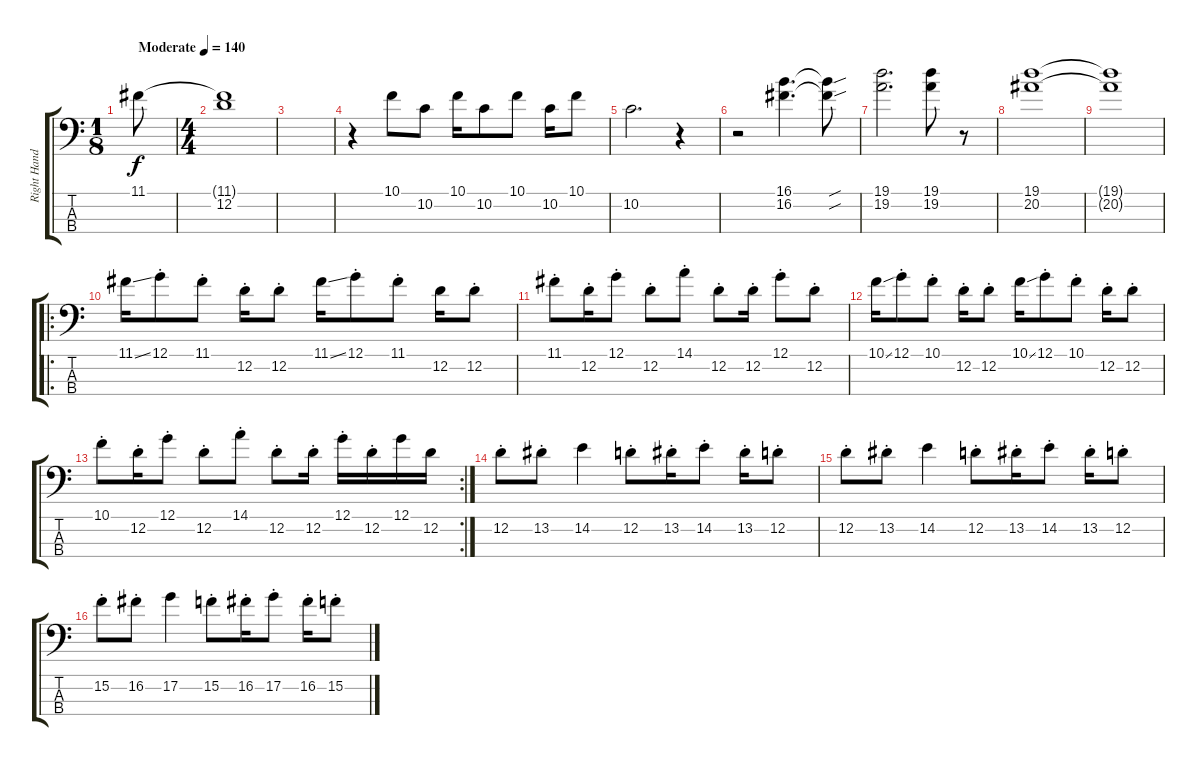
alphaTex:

\track ("Right Hand Tap" "Right Hand") {instrument electricbassfinger}
\staff {score tabs}
\tuning (G2 D2 A1 E1) {hide}
\ts (1 8)
\tempo (140 "Moderate")
\clef f4
\ks c
11.1.8{dy f instrument electricbassfinger} |
\ts (4 4)
(11.1{t} 12.2).1 |
|
r.4 10.1.8 10.2.8 10.1.16 10.2.8 10.1.8 10.2.16 10.1.8 |
10.2.2{d} r.4 |
r.2 (16.1 16.2).4{d} (16.1{sou t} 16.2{sou t}).8 |
(19.1 19.2).2{d} (19.1 19.2).8 r.8 |
(19.1 20.2).1 |
(19.1{t} 20.2{t}).1 |
\ro
11.1{ss}.16 12.1{st}.8 11.1{st}.8 12.2{st}.16 12.2{st}.8 11.1{ss}.16 12.1{st}.8 11.1{st}.8 12.2.16 12.2{st}.8 |
11.1{st}.8 12.2{st}.16 12.1{st}.8 12.2{st}.8 14.1{st}.8 12.2{st}.8 12.2{st}.16 12.1{st}.8 12.2{st}.8 |
10.1{ss}.16 12.1{st}.8 10.1{st}.8 12.2{st}.16 12.2{st}.8 10.1{ss}.16 12.1{st}.8 10.1{st}.8 12.2{st}.16 12.2{st}.8 |
\rc 2
10.1{st}.8 12.2{st}.16 12.1{st}.8 12.2{st}.8 14.1{st}.8 12.2{st}.8 12.2{st}.16 12.1{st}.16 12.2{st}.16 12.1.16 12.2.16 |
12.2{st}.8 13.2{st}.8 14.2.4 12.2{st}.8 13.2{st}.16 14.2{st}.8 13.2{st}.16 12.2{st}.8 |
12.2{st}.8 13.2{st}.8 14.2.4 12.2{st}.8 13.2{st}.16 14.2{st}.8 13.2{st}.16 12.2{st}.8 |
15.2{st}.8 16.2{st}.8 17.2.4 15.2{st}.8 16.2{st}.16 17.2{st}.8 16.2{st}.16 15.2{st}.8
